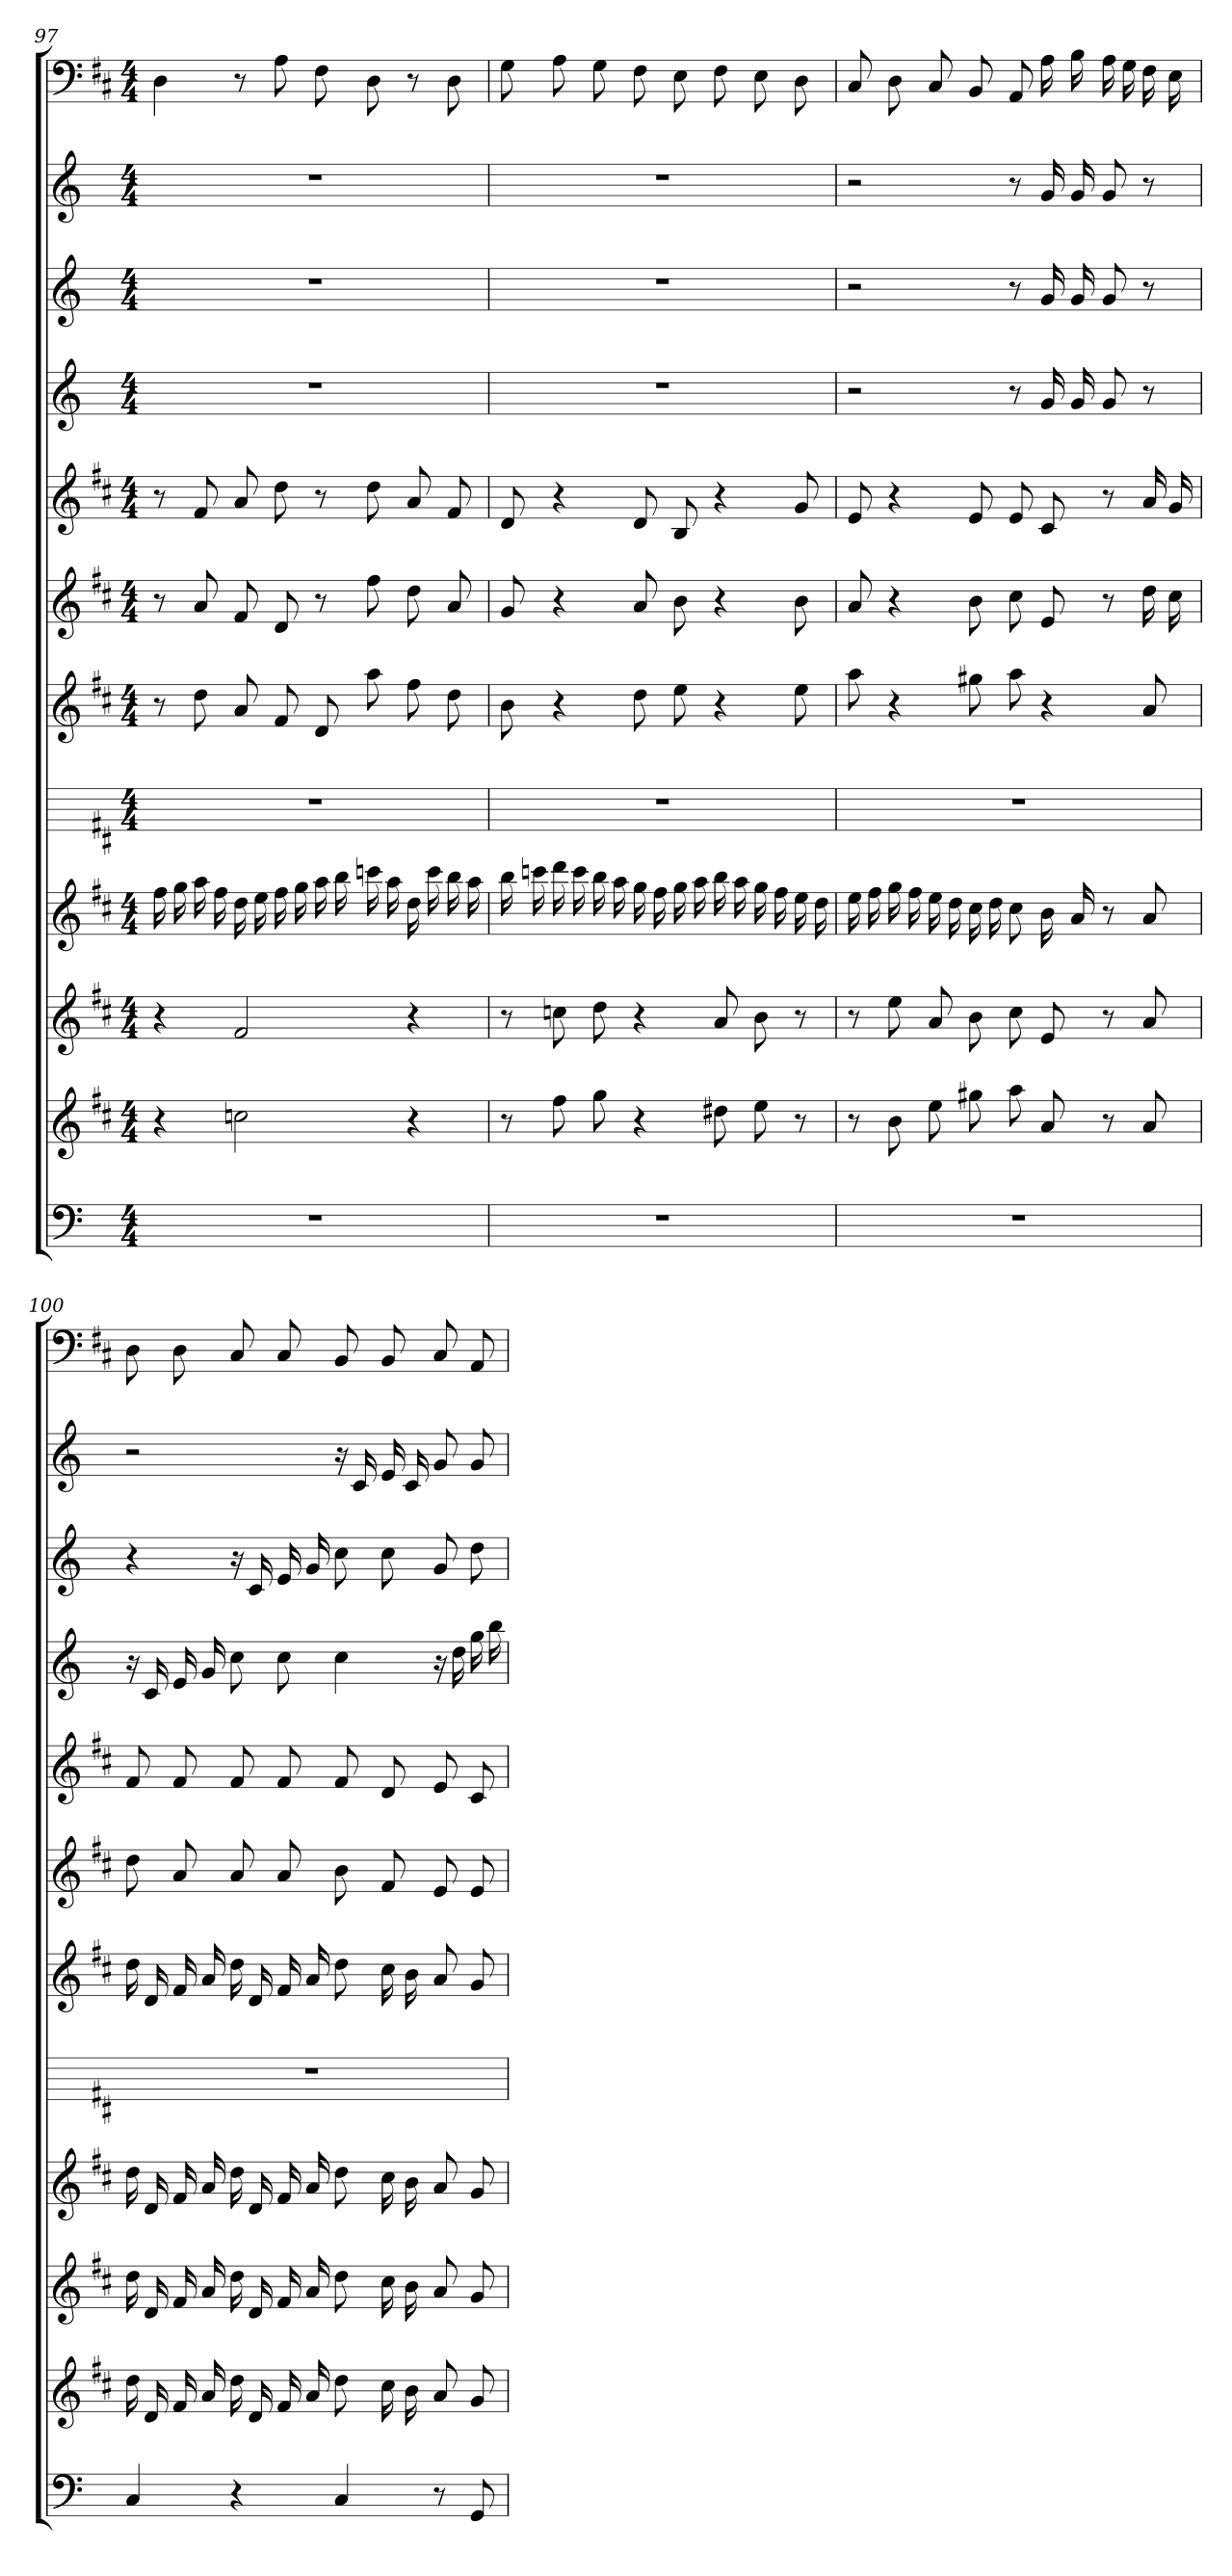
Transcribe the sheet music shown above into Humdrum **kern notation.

**kern	**kern	**kern	**kern	**kern	**kern	**kern	**kern	**kern	**kern	**kern	**kern
*part12	*part11	*part10	*part9	*part8	*part7	*part6	*part5	*part4	*part3	*part2	*part1
*staff12	*staff11	*staff10	*staff9	*staff8	*staff7	*staff6	*staff5	*staff4	*staff3	*staff2	*staff1
*k[]	*k[f#c#]	*k[f#c#]	*k[f#c#]	*k[f#c#]	*k[f#c#]	*k[f#c#]	*k[f#c#]	*k[]	*k[]	*k[]	*k[f#c#]
*M4/4	*M4/4	*M4/4	*M4/4	*M4/4	*M4/4	*M4/4	*M4/4	*M4/4	*M4/4	*M4/4	*M4/4
=97	=97	=97	=97	=97	=97	=97	=97	=97	=97	=97	=97
1r	4r	4r	16ff#	1r	8r	8r	8r	1r	1r	1r	4D
.	.	.	16gg	.	.	.	.	.	.	.	.
.	.	.	16aa	.	8dd	8a	8f#	.	.	.	.
.	.	.	16ff#	.	.	.	.	.	.	.	.
.	2ccn	2f#	16dd	.	8a	8f#	8a	.	.	.	8r
.	.	.	16ee	.	.	.	.	.	.	.	.
.	.	.	16ff#	.	8f#	8d	8dd	.	.	.	8A
.	.	.	16gg	.	.	.	.	.	.	.	.
.	.	.	16aa	.	8d	8r	8r	.	.	.	8F#
.	.	.	16bb	.	.	.	.	.	.	.	.
.	.	.	16cccn	.	8aa	8ff#	8dd	.	.	.	8D
.	.	.	16aa	.	.	.	.	.	.	.	.
.	4r	4r	16dd	.	8ff#	8dd	8a	.	.	.	8r
.	.	.	16ccc	.	.	.	.	.	.	.	.
.	.	.	16bb	.	8dd	8a	8f#	.	.	.	8D
.	.	.	16aa	.	.	.	.	.	.	.	.
=98	=98	=98	=98	=98	=98	=98	=98	=98	=98	=98	=98
1r	8r	8r	16bb	1r	8b	8g	8d	1r	1r	1r	8G
.	.	.	16cccn	.	.	.	.	.	.	.	.
.	8ff#	8ccn	16ddd	.	4r	4r	4r	.	.	.	8A
.	.	.	16ccc	.	.	.	.	.	.	.	.
.	8gg	8dd	16bb	.	.	.	.	.	.	.	8G
.	.	.	16aa	.	.	.	.	.	.	.	.
.	4r	4r	16gg	.	8dd	8a	8d	.	.	.	8F#
.	.	.	16ff#	.	.	.	.	.	.	.	.
.	.	.	16gg	.	8ee	8b	8B	.	.	.	8E
.	.	.	16aa	.	.	.	.	.	.	.	.
.	8dd#X	8a	16bb	.	4r	4r	4r	.	.	.	8F#
.	.	.	16aa	.	.	.	.	.	.	.	.
.	8ee	8b	16gg	.	.	.	.	.	.	.	8E
.	.	.	16ff#	.	.	.	.	.	.	.	.
.	8r	8r	16ee	.	8ee	8b	8g	.	.	.	8D
.	.	.	16dd	.	.	.	.	.	.	.	.
=99	=99	=99	=99	=99	=99	=99	=99	=99	=99	=99	=99
1r	8r	8r	16ee	1r	8aa	8a	8e	2r	2r	2r	8C#
.	.	.	16ff#	.	.	.	.	.	.	.	.
.	8b	8ee	16gg	.	4r	4r	4r	.	.	.	8D
.	.	.	16ff#	.	.	.	.	.	.	.	.
.	8ee	8a	16ee	.	.	.	.	.	.	.	8C#
.	.	.	16dd	.	.	.	.	.	.	.	.
.	8gg#X	8b	16cc#	.	8gg#X	8b	8e	.	.	.	8BB
.	.	.	16dd	.	.	.	.	.	.	.	.
.	8aa	8cc#	8cc#	.	8aa	8cc#	8e	8r	8r	8r	8AA
.	8a	8e	16b	.	4r	8e	8c#	16g	16g	16g	16A
.	.	.	16a	.	.	.	.	16g	16g	16g	16B
.	8r	8r	8r	.	.	8r	8r	8g	8g	8g	16A
.	.	.	.	.	.	.	.	.	.	.	16G
.	8a	8a	8a	.	8a	16dd	16a	8r	8r	8r	16F#
.	.	.	.	.	.	16cc#	16g	.	.	.	16E
=100	=100	=100	=100	=100	=100	=100	=100	=100	=100	=100	=100
4C	16dd	16dd	16dd	1r	16dd	8dd	8f#	16r	4r	2r	8D
.	16d	16d	16d	.	16d	.	.	16c	.	.	.
.	16f#	16f#	16f#	.	16f#	8a	8f#	16e	.	.	8D
.	16a	16a	16a	.	16a	.	.	16g	.	.	.
4r	16dd	16dd	16dd	.	16dd	8a	8f#	8cc	16r	.	8C#
.	16d	16d	16d	.	16d	.	.	.	16c	.	.
.	16f#	16f#	16f#	.	16f#	8a	8f#	8cc	16e	.	8C#
.	16a	16a	16a	.	16a	.	.	.	16g	.	.
4C	8dd	8dd	8dd	.	8dd	8b	8f#	4cc	8cc	16r	8BB
.	.	.	.	.	.	.	.	.	.	16c	.
.	16cc#	16cc#	16cc#	.	16cc#	8f#	8d	.	8cc	16e	8BB
.	16b	16b	16b	.	16b	.	.	.	.	16c	.
8r	8a	8a	8a	.	8a	8e	8e	16r	8g	8g	8C#
.	.	.	.	.	.	.	.	16dd	.	.	.
8GG	8g	8g	8g	.	8g	8e	8c#	16gg	8dd	8g	8AA
.	.	.	.	.	.	.	.	16bb	.	.	.
=	=	=	=	=	=	=	=	=	=	=	=
*-	*-	*-	*-	*-	*-	*-	*-	*-	*-	*-	*-
